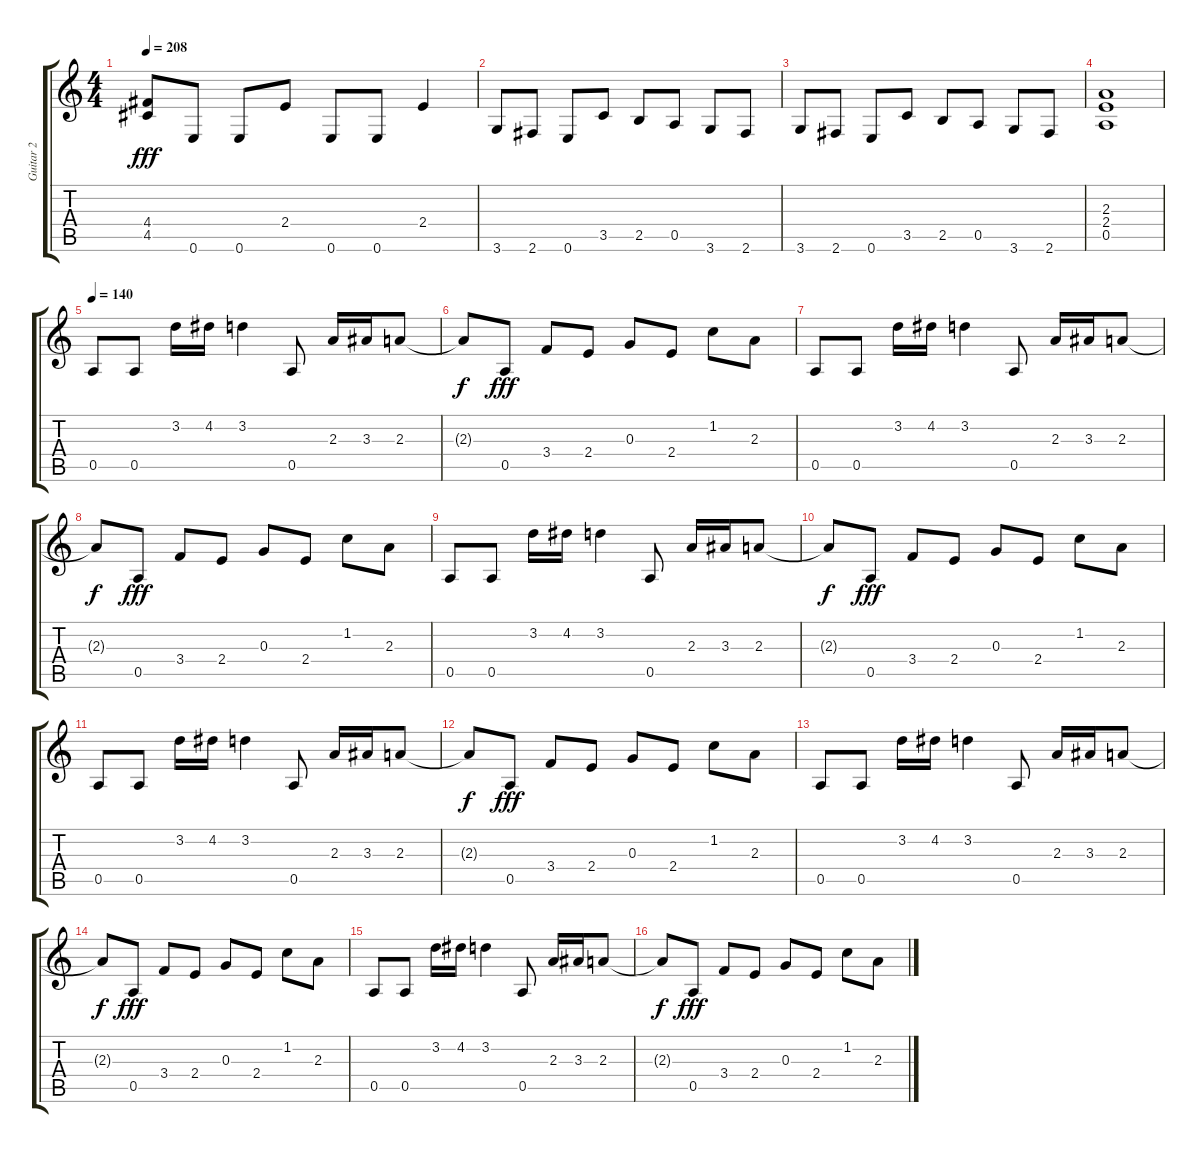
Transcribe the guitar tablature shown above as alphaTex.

\track ("Guitar 2" "Guitar 2") {instrument electricguitarclean}
\staff {score tabs}
\tuning (E4 B3 G3 D3 A2 E2) {hide}
\ts (4 4)
\tempo 208
\clef g2
\ks c
(4.4 4.5).8{dy fff} 0.6.8 0.6.8 2.4.8 0.6.8 0.6.8 2.4.4 |
3.6.8 2.6.8 0.6.8 3.5.8 2.5.8 0.5.8 3.6.8 2.6.8 |
3.6.8 2.6.8 0.6.8 3.5.8 2.5.8 0.5.8 3.6.8 2.6.8 |
(2.3 2.4 0.5).1 |
\tempo 140
0.5.8{volume 12 instrument electricguitarclean} 0.5.8 3.2.16 4.2.16 3.2.4 0.5.8 2.3.16 3.3.16 2.3.8 |
2.3{t}.8{dy f} 0.5.8{dy fff} 3.4.8 2.4.8 0.3.8 2.4.8 1.2.8 2.3.8 |
0.5.8{volume 12 instrument electricguitarclean} 0.5.8 3.2.16 4.2.16 3.2.4 0.5.8 2.3.16 3.3.16 2.3.8 |
2.3{t}.8{dy f} 0.5.8{dy fff} 3.4.8 2.4.8 0.3.8 2.4.8 1.2.8 2.3.8 |
0.5.8{volume 12 instrument electricguitarclean} 0.5.8 3.2.16 4.2.16 3.2.4 0.5.8 2.3.16 3.3.16 2.3.8 |
2.3{t}.8{dy f} 0.5.8{dy fff} 3.4.8 2.4.8 0.3.8 2.4.8 1.2.8 2.3.8 |
0.5.8{volume 12 instrument electricguitarclean} 0.5.8 3.2.16 4.2.16 3.2.4 0.5.8 2.3.16 3.3.16 2.3.8 |
2.3{t}.8{dy f} 0.5.8{dy fff} 3.4.8 2.4.8 0.3.8 2.4.8 1.2.8 2.3.8 |
0.5.8{volume 12 instrument electricguitarclean} 0.5.8 3.2.16 4.2.16 3.2.4 0.5.8 2.3.16 3.3.16 2.3.8 |
2.3{t}.8{dy f} 0.5.8{dy fff} 3.4.8 2.4.8 0.3.8 2.4.8 1.2.8 2.3.8 |
0.5.8{volume 12 instrument electricguitarclean} 0.5.8 3.2.16 4.2.16 3.2.4 0.5.8 2.3.16 3.3.16 2.3.8 |
2.3{t}.8{dy f} 0.5.8{dy fff} 3.4.8 2.4.8 0.3.8 2.4.8 1.2.8 2.3.8
